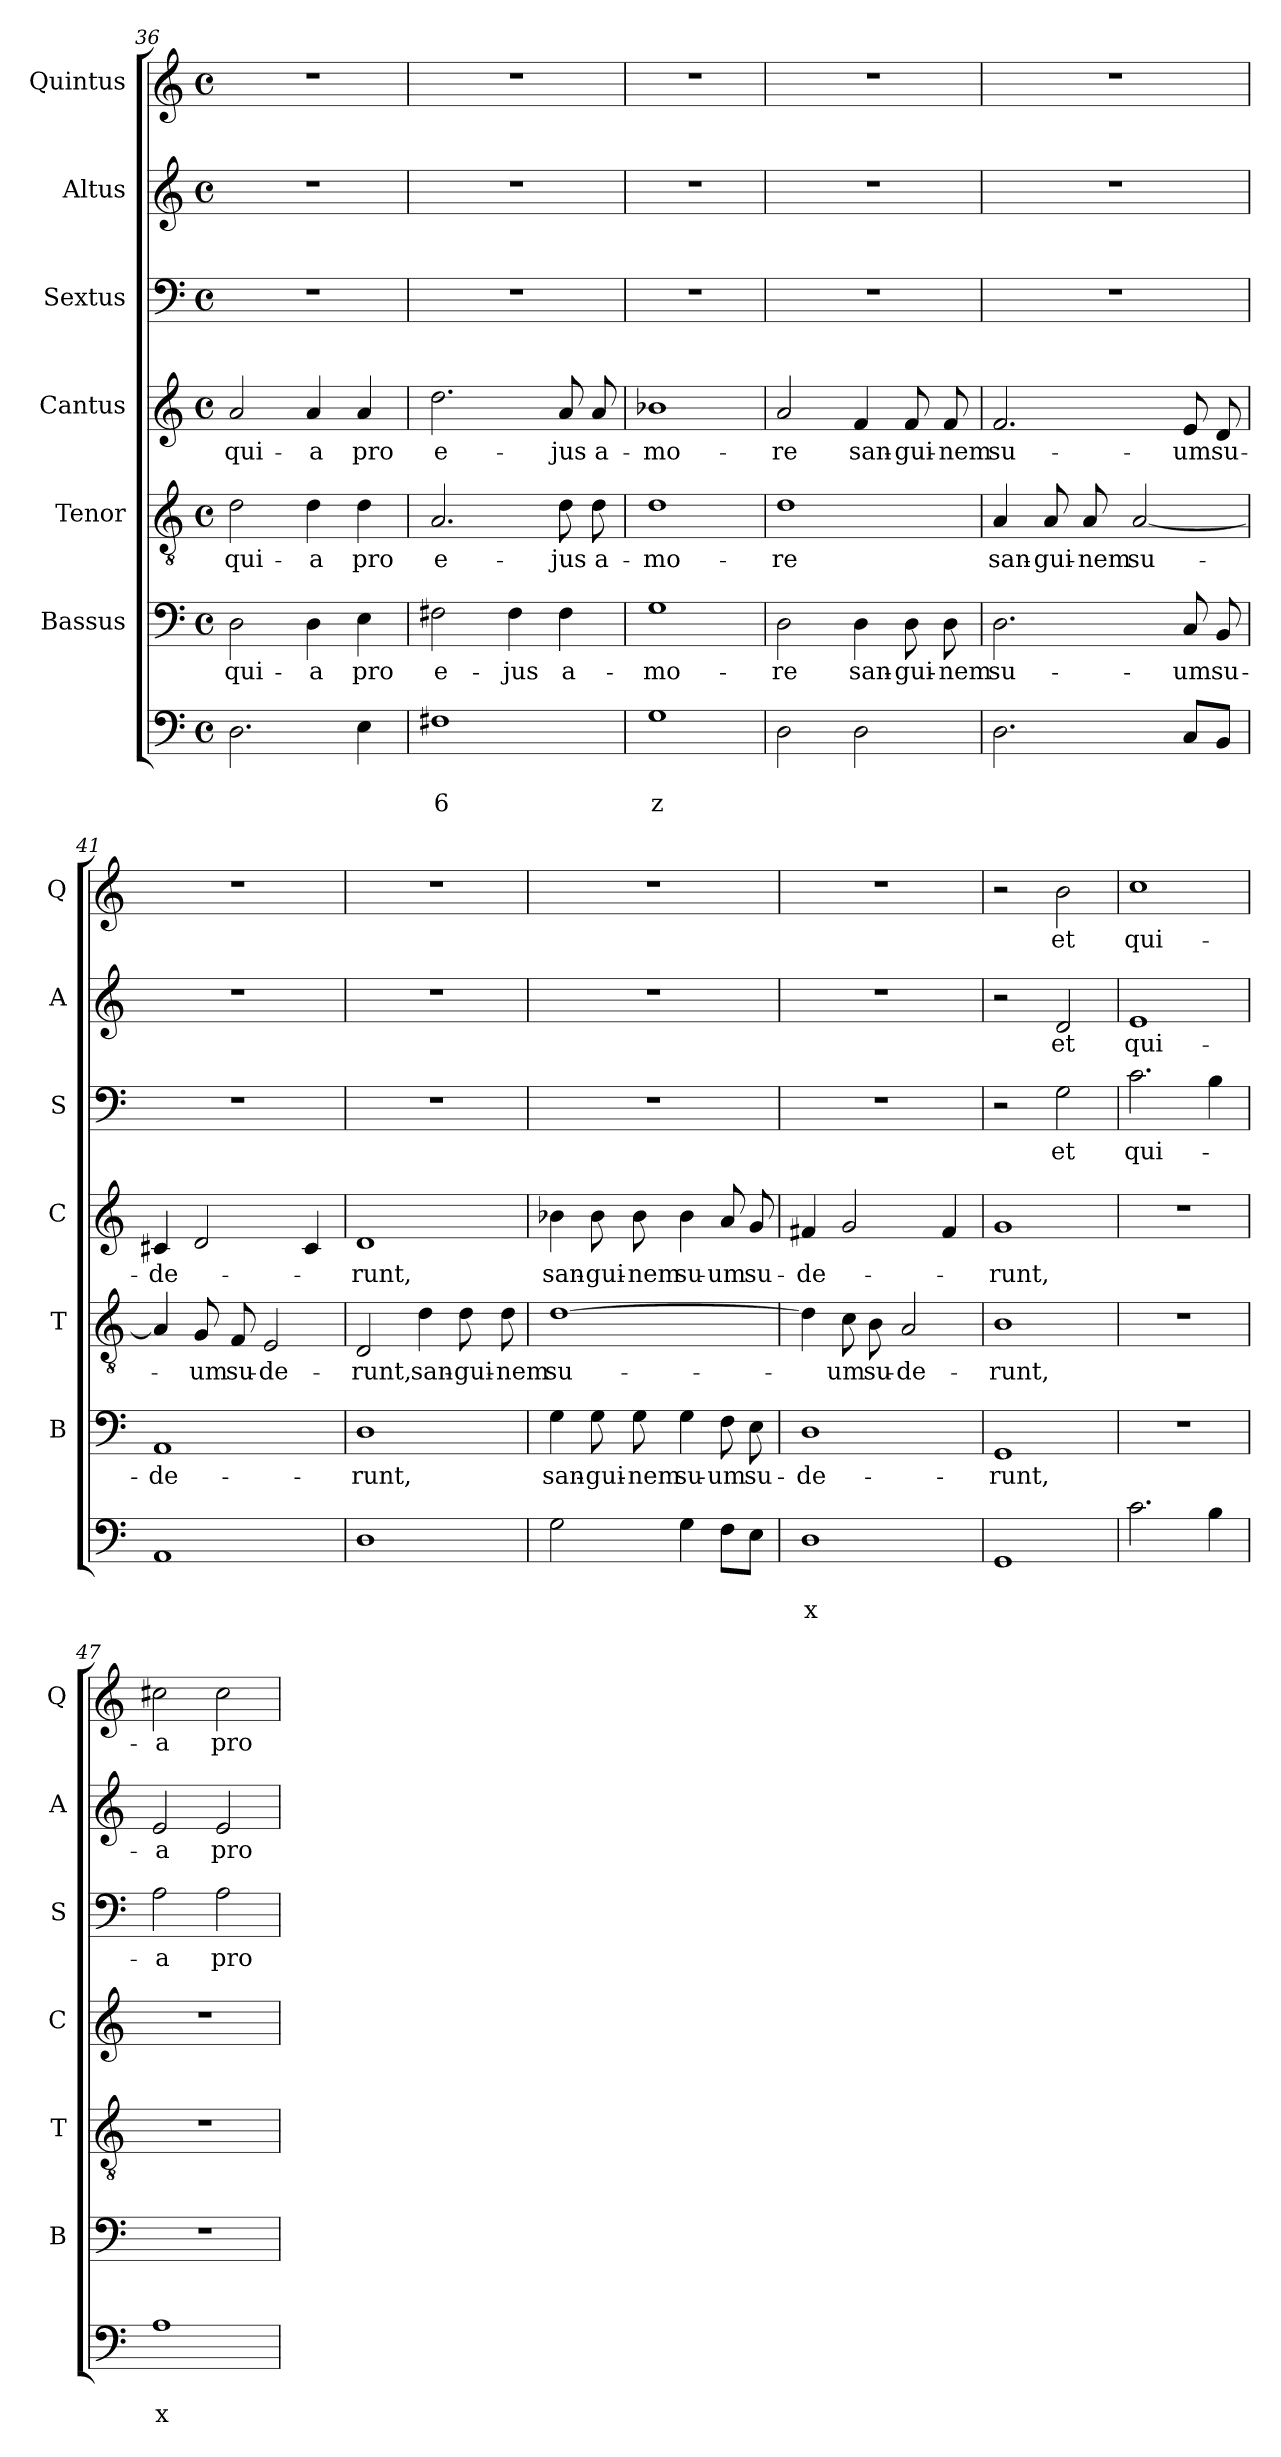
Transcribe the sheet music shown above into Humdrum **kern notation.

**kern	**text	**text	**kern	**text	**kern	**text	**kern	**text	**kern	**text	**kern	**text	**kern	**text
*part7	*part7	*part7	*part6	*part6	*part5	*part5	*part4	*part4	*part3	*part3	*part2	*part2	*part1	*part1
*staff7	*staff7	*staff7	*staff6	*staff6	*staff5	*staff5	*staff4	*staff4	*staff3	*staff3	*staff2	*staff2	*staff1	*staff1
*	*	*	*I"Bassus	*	*I"Tenor	*	*I"Cantus	*	*I"Sextus	*	*I"Altus	*	*I"Quintus	*
*	*	*	*I'B	*	*I'T	*	*I'C	*	*I'S	*	*I'A	*	*I'Q	*
!!LO:LB:g=z
*clefF4	*	*	*clefF4	*	*clefGv2	*	*clefG2	*	*clefF4	*	*clefG2	*	*clefG2	*
*k[]	*	*	*k[]	*	*k[]	*	*k[]	*	*k[]	*	*k[]	*	*k[]	*
*C:	*	*	*C:	*	*C:	*	*C:	*	*C:	*	*C:	*	*C:	*
*M4/4	*	*	*M4/4	*	*M4/4	*	*M4/4	*	*M4/4	*	*M4/4	*	*M4/4	*
*met(c)	*	*	*met(c)	*	*met(c)	*	*met(c)	*	*met(c)	*	*met(c)	*	*met(c)	*
=36	=36	=36	=36	=36	=36	=36	=36	=36	=36	=36	=36	=36	=36	=36
!	!	!	!	!LO:LY:b	!	!LO:LY:b	!	!LO:LY:b	!	!	!	!	!	!
2.D\	.	.	2D\	qui-	2d\	qui-	2a/	qui-	1r	.	1r	.	1r	.
!	!	!	!	!LO:LY:b	!	!LO:LY:b	!	!LO:LY:b	!	!	!	!	!	!
.	.	.	4D\	-a	4d\	-a	4a/	-a	.	.	.	.	.	.
!	!	!	!	!LO:LY:b	!	!LO:LY:b	!	!LO:LY:b	!	!	!	!	!	!
4E\	.	.	4E\	pro	4d\	pro	4a/	pro	.	.	.	.	.	.
=37	=37	=37	=37	=37	=37	=37	=37	=37	=37	=37	=37	=37	=37	=37
!	!	!LO:LY:b	!	!LO:LY:b	!	!LO:LY:b	!	!LO:LY:b	!	!	!	!	!	!
1F#X	.	6	2F#X\	e-	2.A/	e-	2.dd\	e-	1r	.	1r	.	1r	.
!	!	!	!	!LO:LY:b	!	!	!	!	!	!	!	!	!	!
.	.	.	4F#\	-jus	.	.	.	.	.	.	.	.	.	.
!	!	!	!	!LO:LY:b	!	!LO:LY:b	!	!LO:LY:b	!	!	!	!	!	!
.	.	.	4F#\	a-	8d\	-jus	8a/	-jus	.	.	.	.	.	.
!	!	!	!	!	!	!LO:LY:b	!	!LO:LY:b	!	!	!	!	!	!
.	.	.	.	.	8d\	a-	8a/	a-	.	.	.	.	.	.
=38	=38	=38	=38	=38	=38	=38	=38	=38	=38	=38	=38	=38	=38	=38
!	!	!LO:LY:b	!	!LO:LY:b	!	!LO:LY:b	!	!LO:LY:b	!	!	!	!	!	!
1G	.	z	1G	-mo-	1d	-mo-	1b-X	-mo-	1r	.	1r	.	1r	.
=39	=39	=39	=39	=39	=39	=39	=39	=39	=39	=39	=39	=39	=39	=39
!	!	!	!	!LO:LY:b	!	!LO:LY:b	!	!LO:LY:b	!	!	!	!	!	!
2D\	.	.	2D\	-re	1d	-re	2a/	-re	1r	.	1r	.	1r	.
!	!	!	!	!LO:LY:b	!	!	!	!LO:LY:b	!	!	!	!	!	!
2D\	.	.	4D\	san-	.	.	4f/	san-	.	.	.	.	.	.
!	!	!	!	!LO:LY:b	!	!	!	!LO:LY:b	!	!	!	!	!	!
.	.	.	8D\	-gui-	.	.	8f/	-gui-	.	.	.	.	.	.
!	!	!	!	!LO:LY:b	!	!	!	!LO:LY:b	!	!	!	!	!	!
.	.	.	8D\	-nem	.	.	8f/	-nem	.	.	.	.	.	.
=40	=40	=40	=40	=40	=40	=40	=40	=40	=40	=40	=40	=40	=40	=40
!	!	!	!	!LO:LY:b	!	!LO:LY:b	!	!LO:LY:b	!	!	!	!	!	!
2.D\	.	.	2.D\	su-	4A/	san-	2.f/	su-	1r	.	1r	.	1r	.
!	!	!	!	!	!	!LO:LY:b	!	!	!	!	!	!	!	!
.	.	.	.	.	8A/	-gui-	.	.	.	.	.	.	.	.
!	!	!	!	!	!	!LO:LY:b	!	!	!	!	!	!	!	!
.	.	.	.	.	8A/	-nem	.	.	.	.	.	.	.	.
!	!	!	!	!	!	!LO:LY:b	!	!	!	!	!	!	!	!
.	.	.	.	.	[2A/	su-	.	.	.	.	.	.	.	.
!	!	!	!	!LO:LY:b	!	!	!	!LO:LY:b	!	!	!	!	!	!
8C/L	.	.	8C/	-um	.	.	8e/	-um	.	.	.	.	.	.
!	!	!	!	!LO:LY:b	!	!	!	!LO:LY:b	!	!	!	!	!	!
8BB/J	.	.	8BB/	su-	.	.	8d/	su-	.	.	.	.	.	.
=41	=41	=41	=41	=41	=41	=41	=41	=41	=41	=41	=41	=41	=41	=41
!	!	!	!	!LO:LY:b	!	!	!	!LO:LY:b	!	!	!	!	!	!
1AA	.	.	1AA	-de-	4A/]	.	4c#X/	-de-	1r	.	1r	.	1r	.
!	!	!	!	!	!	!LO:LY:b	!	!	!	!	!	!	!	!
.	.	.	.	.	8G/	-um	2d/	.	.	.	.	.	.	.
!	!	!	!	!	!	!LO:LY:b	!	!	!	!	!	!	!	!
.	.	.	.	.	8F/	su-	.	.	.	.	.	.	.	.
!	!	!	!	!	!	!LO:LY:b	!	!	!	!	!	!	!	!
.	.	.	.	.	2E/	-de-	.	.	.	.	.	.	.	.
.	.	.	.	.	.	.	4c#/	.	.	.	.	.	.	.
!!LO:PB:g=z
=42	=42	=42	=42	=42	=42	=42	=42	=42	=42	=42	=42	=42	=42	=42
!	!	!	!	!LO:LY:b	!	!LO:LY:b	!	!LO:LY:b	!	!	!	!	!	!
1D	.	.	1D	-runt,	2D/	-runt,	1d	-runt,	1r	.	1r	.	1r	.
!	!	!	!	!	!	!LO:LY:b	!	!	!	!	!	!	!	!
.	.	.	.	.	4d\	san-	.	.	.	.	.	.	.	.
!	!	!	!	!	!	!LO:LY:b	!	!	!	!	!	!	!	!
.	.	.	.	.	8d\	-gui-	.	.	.	.	.	.	.	.
!	!	!	!	!	!	!LO:LY:b	!	!	!	!	!	!	!	!
.	.	.	.	.	8d\	-nem	.	.	.	.	.	.	.	.
=43	=43	=43	=43	=43	=43	=43	=43	=43	=43	=43	=43	=43	=43	=43
!	!	!	!	!LO:LY:b	!	!LO:LY:b	!	!LO:LY:b	!	!	!	!	!	!
2G\	.	.	4G\	san-	[1d	su-	4b-X\	san-	1r	.	1r	.	1r	.
!	!	!	!	!LO:LY:b	!	!	!	!LO:LY:b	!	!	!	!	!	!
.	.	.	8G\	-gui-	.	.	8b-\	-gui-	.	.	.	.	.	.
!	!	!	!	!LO:LY:b	!	!	!	!LO:LY:b	!	!	!	!	!	!
.	.	.	8G\	-nem	.	.	8b-\	-nem	.	.	.	.	.	.
!	!	!	!	!LO:LY:b	!	!	!	!LO:LY:b	!	!	!	!	!	!
4G\	.	.	4G\	su-	.	.	4b-\	su-	.	.	.	.	.	.
!	!	!	!	!LO:LY:b	!	!	!	!LO:LY:b	!	!	!	!	!	!
8F\L	.	.	8F\	-um	.	.	8a/	-um	.	.	.	.	.	.
!	!	!	!	!LO:LY:b	!	!	!	!LO:LY:b	!	!	!	!	!	!
8E\J	.	.	8E\	su-	.	.	8g/	su-	.	.	.	.	.	.
=44	=44	=44	=44	=44	=44	=44	=44	=44	=44	=44	=44	=44	=44	=44
!	!	!LO:LY:b	!	!LO:LY:b	!	!	!	!LO:LY:b	!	!	!	!	!	!
1D	.	x	1D	-de-	4d\]	.	4f#X/	-de-	1r	.	1r	.	1r	.
!	!	!	!	!	!	!LO:LY:b	!	!	!	!	!	!	!	!
.	.	.	.	.	8c\	-um	2g/	.	.	.	.	.	.	.
!	!	!	!	!	!	!LO:LY:b	!	!	!	!	!	!	!	!
.	.	.	.	.	8B\	su-	.	.	.	.	.	.	.	.
!	!	!	!	!	!	!LO:LY:b	!	!	!	!	!	!	!	!
.	.	.	.	.	2A/	-de-	.	.	.	.	.	.	.	.
.	.	.	.	.	.	.	4f#/	.	.	.	.	.	.	.
=45	=45	=45	=45	=45	=45	=45	=45	=45	=45	=45	=45	=45	=45	=45
!	!	!	!	!LO:LY:b	!	!LO:LY:b	!	!LO:LY:b	!	!	!	!	!	!
1GG	.	.	1GG	-runt,	1B	-runt,	1g	-runt,	2r	.	2r	.	2r	.
!	!	!	!	!	!	!	!	!	!	!LO:LY:b	!	!LO:LY:b	!	!LO:LY:b
.	.	.	.	.	.	.	.	.	2G\	et	2d/	et	2b\	et
=46	=46	=46	=46	=46	=46	=46	=46	=46	=46	=46	=46	=46	=46	=46
!	!	!	!	!	!	!	!	!	!	!LO:LY:b	!	!LO:LY:b	!	!LO:LY:b
2.c\	.	.	1r	.	1r	.	1r	.	2.c\	qui-	1e	qui-	1cc	qui-
4B\	.	.	.	.	.	.	.	.	4B\	.	.	.	.	.
!!LO:LB:g=z
=47	=47	=47	=47	=47	=47	=47	=47	=47	=47	=47	=47	=47	=47	=47
!	!	!LO:LY:b	!	!	!	!	!	!	!	!LO:LY:b	!	!LO:LY:b	!	!LO:LY:b
1A	.	x	1r	.	1r	.	1r	.	2A\	-a	2e/	-a	2cc#X\	-a
!	!	!	!	!	!	!	!	!	!	!LO:LY:b	!	!LO:LY:b	!	!LO:LY:b
.	.	.	.	.	.	.	.	.	2A\	pro	2e/	pro	2cc#\	pro
=	=	=	=	=	=	=	=	=	=	=	=	=	=	=
*-	*-	*-	*-	*-	*-	*-	*-	*-	*-	*-	*-	*-	*-	*-
